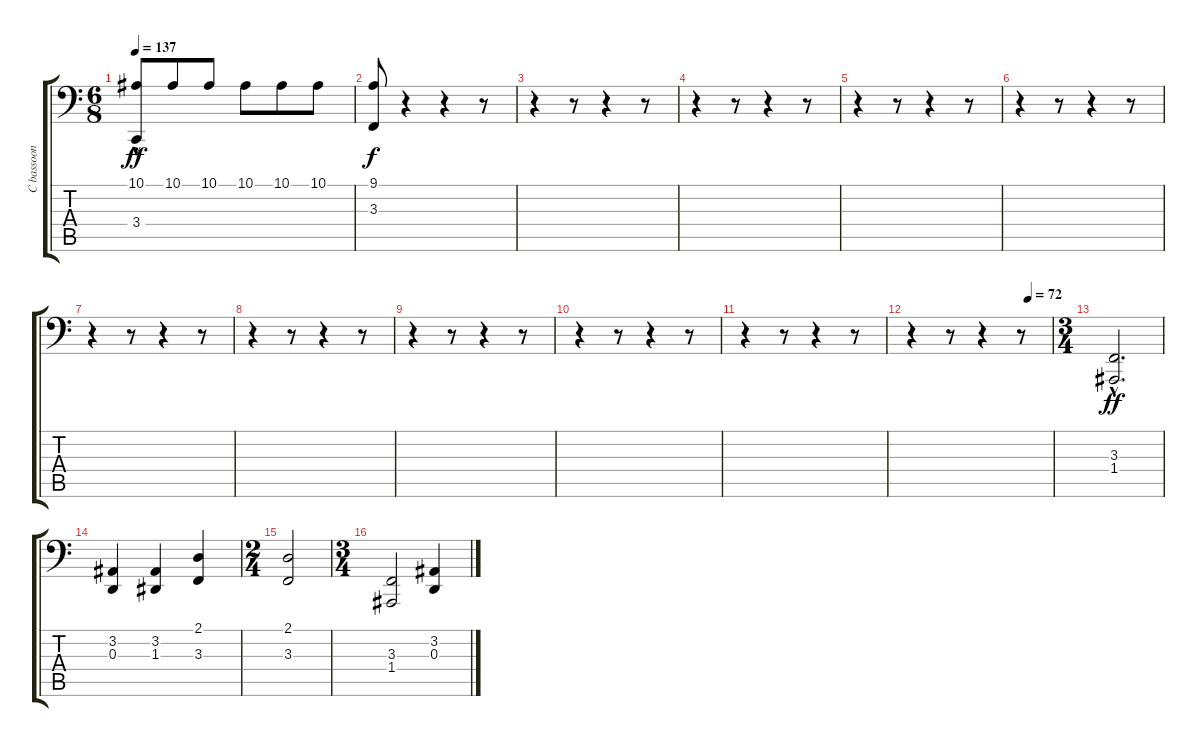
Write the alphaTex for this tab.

\track ("C bassoon" "C bassoon") {instrument bassoon}
\staff {score tabs}
\tuning (C3 G2 D2 A1 E1 B0) {hide}
\ts (6 8)
\tempo 137
\clef f4
\ks c
(10.1 3.4{hac}).8{dy ff} 10.1.8 10.1.8 10.1.8 10.1.8 10.1.8 |
(9.1 3.3).8{dy f} r.4 r.4 r.8 |
r.4 r.8 r.4 r.8 |
r.4 r.8 r.4 r.8 |
r.4 r.8 r.4 r.8 |
r.4 r.8 r.4 r.8 |
r.4 r.8 r.4 r.8 |
r.4 r.8 r.4 r.8 |
r.4 r.8 r.4 r.8 |
r.4 r.8 r.4 r.8 |
r.4 r.8 r.4 r.8 |
\tempo (72 0.8333333333333334)
r.4 r.8 r.4 r.8 |
\ts (3 4)
(3.3{hac} 1.4{hac}).2{d dy ff} |
(3.2 0.3).4 (3.2 1.3).4 (2.1 3.3).4 |
\ts (2 4)
(2.1 3.3).2 |
\ts (3 4)
(3.3 1.4).2 (3.2 0.3).4
